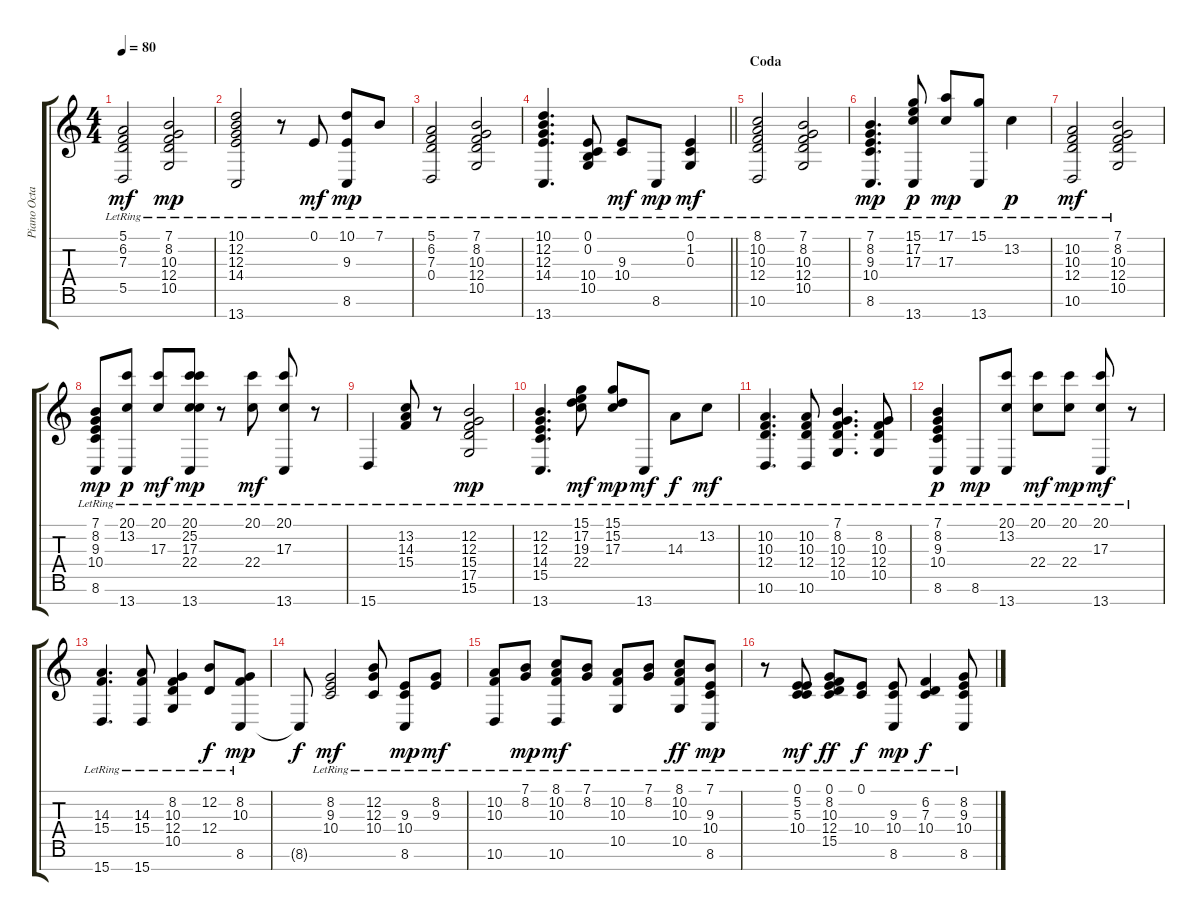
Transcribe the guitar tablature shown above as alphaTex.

\track ("Piano Octave" "Piano Octa") {instrument acousticgrandpiano}
\staff {score tabs}
\tuning (E4 B3 G3 D3 A2 E2 B1) {hide}
\ts (4 4)
\tempo 80
\clef g2
\ks c
(5.1{lr} 6.2{lr} 7.3{lr} 5.5{lr}).2{dy mf} (7.1{lr} 8.2{lr} 10.3{lr} 12.4{lr} 10.5{lr}).2{dy mp} |
(10.1{lr} 12.2{lr} 12.3{lr} 14.4{lr} 13.7{lr}).2 r.8 0.1{lr}.8{dy mf} (10.1{lr} 9.3{lr} 8.6{lr}).8{dy mp} 7.1{lr}.8 |
(5.1{lr} 6.2{lr} 7.3{lr} 0.4{lr}).2 (7.1{lr} 8.2{lr} 10.3{lr} 12.4{lr} 10.5{lr}).2 |
\barLineRight lightlight
(10.1{lr} 12.2{lr} 12.3{lr} 14.4{lr} 13.7{lr}).4{d} (0.1{lr} 0.2{lr} 10.4{lr} 10.5{lr}).8 (9.3{lr} 10.4{lr}).8{dy mf} 8.6{lr}.8{dy mp} (0.1{lr} 1.2{lr} 0.3{lr}).4{dy mf} |
\section ("" "Coda")
(8.1{lr} 10.2{lr} 10.3{lr} 12.4{lr} 10.6{lr}).2 (7.1{lr} 8.2{lr} 10.3{lr} 12.4{lr} 10.5{lr}).2 |
(7.1{lr} 8.2{lr} 9.3{lr} 10.4{lr} 8.6{lr}).4{d dy mp} (15.1{lr} 17.2{lr} 17.3{lr} 13.7{lr}).8{dy p} (17.1{lr} 17.3{lr}).8{dy mp} (15.1{lr} 13.7{lr}).8 13.2{lr}.4{dy p} |
(10.2{lr} 10.3{lr} 12.4{lr} 10.6{lr}).2{dy mf} (7.1{lr} 8.2{lr} 10.3{lr} 12.4{lr} 10.5{lr}).2 |
(7.1{lr} 8.2{lr} 9.3{lr} 10.4{lr} 8.6{lr}).8{dy mp} (20.1{lr} 13.2{lr} 13.7{lr}).8{dy p} (20.1{lr} 17.3{lr}).8{dy mf} (20.1{lr} 25.2{lr} 17.3{lr} 22.4{lr} 13.7{lr}).8{dy mp} r.8 (20.1{lr} 22.4{lr}).8{dy mf} (20.1{lr} 17.3{lr} 13.7{lr}).8 r.8 |
15.7{lr}.4 (13.2{lr} 14.3{lr} 15.4{lr}).8 r.8 (12.2{lr} 12.3{lr} 15.4{lr} 17.5{lr} 15.6{lr}).2{dy mp} |
(12.2{lr} 12.3{lr} 14.4{lr} 15.5{lr} 13.7{lr}).4{d} (15.1{lr} 17.2{lr} 19.3{lr} 22.4{lr}).8{dy mf} (15.1{lr} 15.2{lr} 17.3{lr}).8{dy mp} 13.7{lr}.8{dy mf} 14.3{lr}.8{dy f} 13.2{lr}.8{dy mf} |
(10.2{lr} 10.3{lr} 12.4{lr} 10.6{lr}).4{d} (10.2{lr} 10.3{lr} 12.4{lr} 10.6{lr}).8 (7.1{lr} 8.2{lr} 10.3{lr} 12.4{lr} 10.5{lr}).4{d} (8.2{lr} 10.3{lr} 12.4{lr} 10.5{lr}).8 |
(7.1{lr} 8.2{lr} 9.3{lr} 10.4{lr} 8.6{lr}).4{dy p} 8.6{lr}.8{dy mp} (20.1{lr} 13.2{lr} 13.7{lr}).8 (20.1{lr} 22.4{lr}).8{dy mf} (20.1{lr} 22.4{lr}).8{dy mp} (20.1{lr} 17.3{lr} 13.7{lr}).8{dy mf} r.8 |
(14.3{lr} 15.4{lr} 15.7{lr}).4{d} (14.3{lr} 15.4{lr} 15.7{lr}).8 (8.2{lr} 10.3{lr} 12.4{lr} 10.5{lr}).4 (12.2{lr} 12.4{lr}).8{dy f} (8.2{lr} 10.3{lr} 8.6{lr}).8{dy mp} |
8.6{t}.8{dy f} (8.2{lr} 9.3{lr} 10.4{lr}).2{dy mf} (12.2{lr} 12.3{lr} 10.4{lr}).8 (9.3{lr} 10.4{lr} 8.6{lr}).8{dy mp} (8.2{lr} 9.3{lr}).8{dy mf} |
(10.2{lr} 10.3{lr} 10.6{lr}).8 (7.1{lr} 8.2{lr}).8{dy mp} (8.1{lr} 10.2{lr} 10.3{lr} 10.6{lr}).8{dy mf} (7.1{lr} 8.2{lr}).8 (10.2{lr} 10.3{lr} 10.5{lr}).8 (7.1{lr} 8.2{lr}).8 (8.1{lr} 10.2{lr} 10.3{lr} 10.5{lr}).8{dy ff} (7.1{lr} 9.3{lr} 10.4{lr} 8.6{lr}).8{dy mp} |
r.8 (0.1{lr} 5.2{lr} 5.3{lr} 10.4{lr}).8{dy mf} (0.1{lr} 8.2{lr} 10.3{lr} 12.4{lr} 15.5{lr}).8{dy ff} (0.1{lr} 10.4{lr}).8{dy f} (9.3{lr} 10.4{lr} 8.6{lr}).8{dy mp} (6.2{lr} 7.3{lr} 10.4{lr}).4{dy f} (8.2{lr} 9.3{lr} 10.4{lr} 8.6{lr}).8
